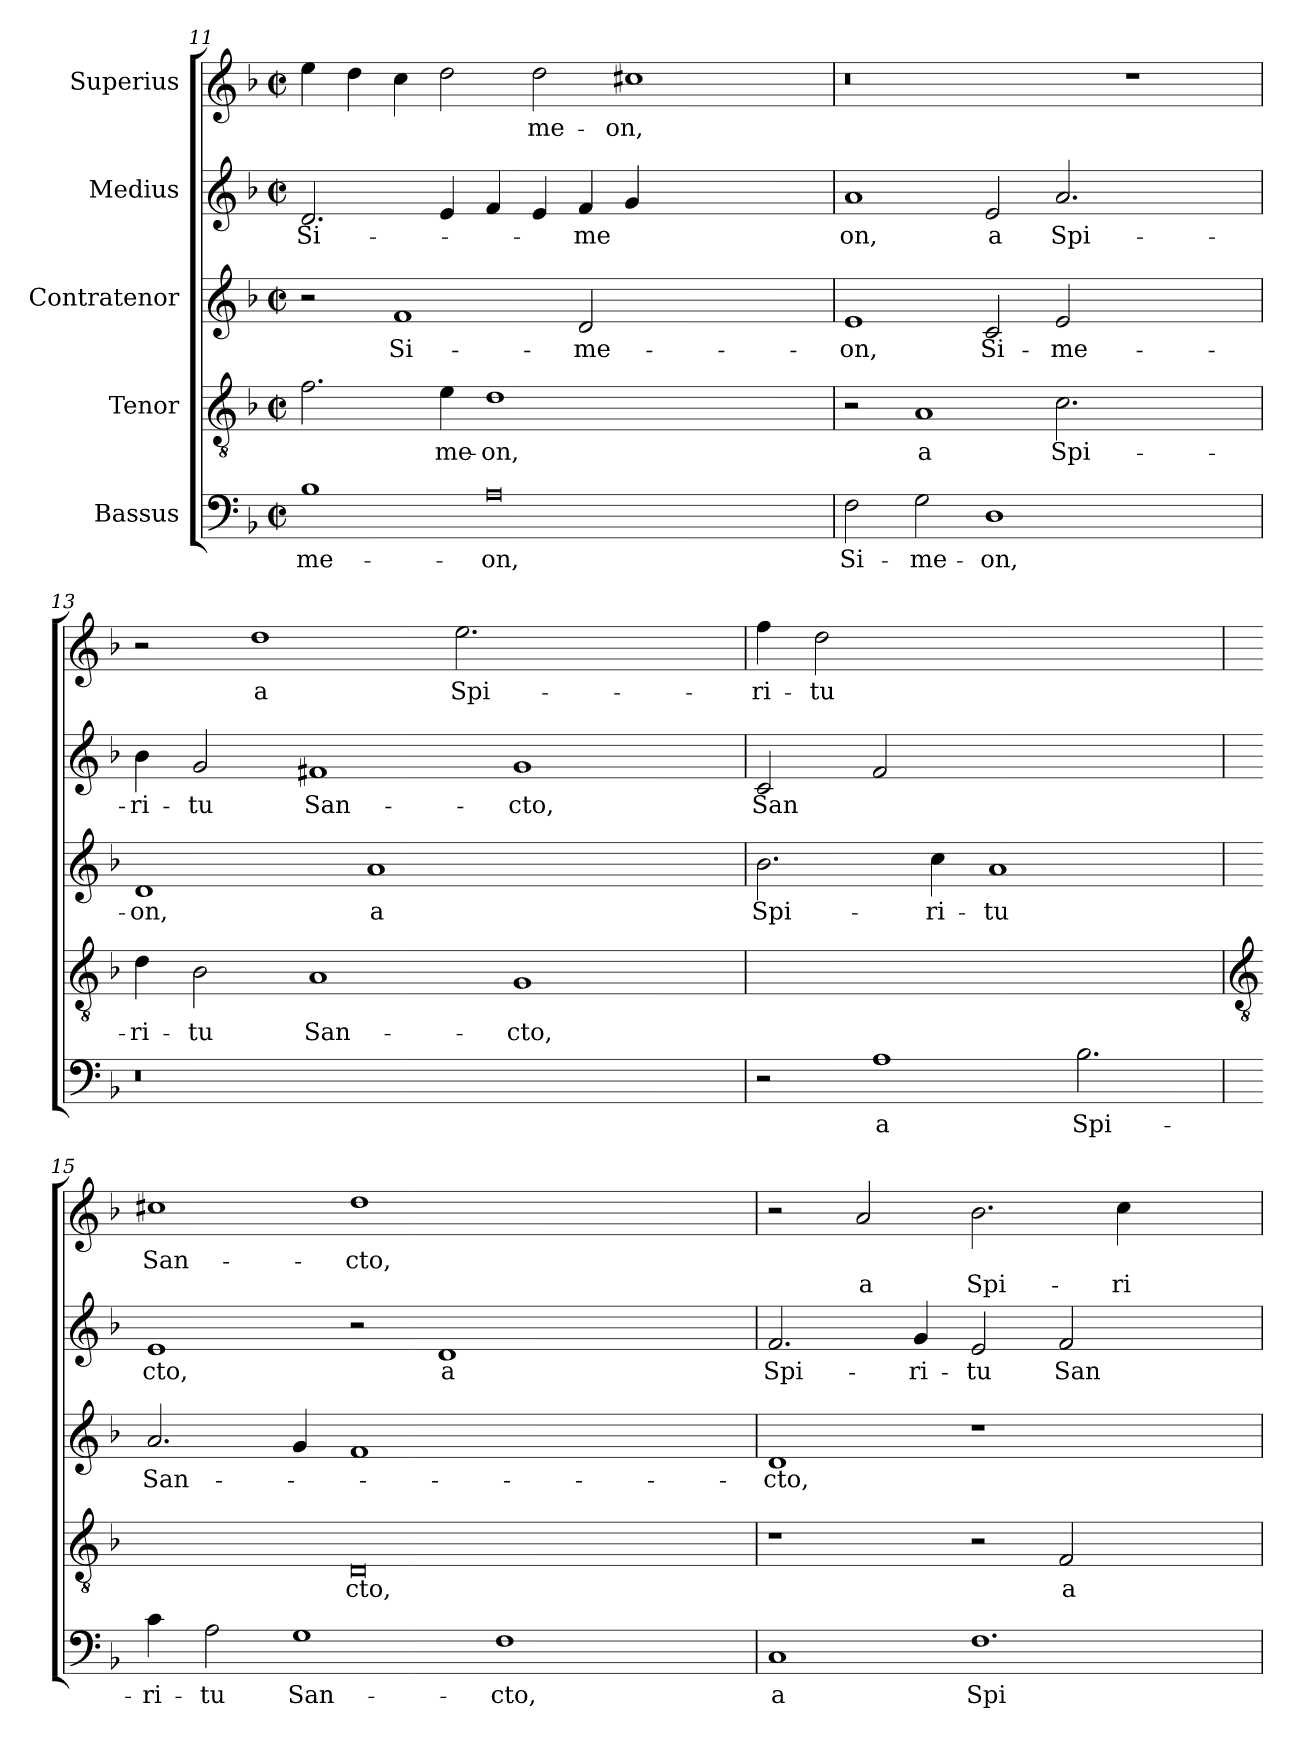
**kern	**text	**kern	**text	**kern	**text	**kern	**text	**kern	**text	**text
*part5	*part5	*part4	*part4	*part3	*part3	*part2	*part2	*part1	*part1	*part1
*staff5	*staff5	*staff4	*staff4	*staff3	*staff3	*staff2	*staff2	*staff1	*staff1	*staff1
*I"Bassus	*	*I"Tenor	*	*I"Contratenor	*	*I"Medius	*	*I"Superius	*	*
*clefF4	*	*clefGv2	*	*clefG2	*	*clefG2	*	*clefG2	*	*
*k[b-]	*	*k[b-]	*	*k[b-]	*	*k[b-]	*	*k[b-]	*	*
*F:	*	*F:	*	*F:	*	*F:	*	*F:	*	*
*M4/2	*	*M4/2	*	*M4/2	*	*M4/2	*	*M4/2	*	*
*met(c|)	*	*met(c|)	*	*met(c|)	*	*met(c|)	*	*met(c|)	*	*
=11A	=11A	=11A	=11A	=11A	=11A	=11A	=11A	=11A	=11A	=11A
!	!LO:LY:b	!	!	!	!	!	!LO:LY:b	!	!	!
*	*	*	*	*	*	*	*	*^	*	*
1B-	-me-	2.f	.	2r	.	2.d	Si-	4ee	0ryy	.	.
.	.	.	.	.	.	.	.	4dd	.	.	.
!	!	!	!	!	!LO:LY:b	!	!	!	!	!	!
.	.	.	.	1f	Si-	.	.	4cc	.	.	.
!	!	!	!LO:LY:b	!	!	!	!	!	!	!	!
.	.	4e	-me-	.	.	4e	.	2dd	.	.	.
!	!LO:LY:b	!	!LO:LY:b	!	!	!	!	!	!	!	!
0A	-on,	1d	-on,	.	.	4f	.	.	.	.	.
!	!	!	!	!	!	!	!	!	!	!LO:LY:b	!
.	.	.	.	.	.	4e	.	2dd	.	-me-	.
!	!	!	!	!	!LO:LY:b	!	!LO:LY:b	!	!	!	!
.	.	.	.	2d	-me-	4f	-me	.	.	.	.
!	!	!	!	!	!	!	!	!	!	!LO:LY:b	!
.	.	.	.	.	.	4g	.	1cc#X	.	-on,	.
.	.	1ryy	.	1ryy	.	1ryy	.	.	4ryy	.	.
.	.	.	.	.	.	.	.	.	2.ryy	.	.
.	.	.	.	.	.	.	.	4ryy	.	.	.
=12A	=12A	=12A	=12A	=12A	=12A	=12A	=12A	=12A	=12A	=12A	=12A
!	!LO:LY:b	!	!	!	!LO:LY:b	!	!LO:LY:b	!	!	!	!
2F	Si-	2r	.	1e	-on,	1a	on,	0r	0ryy	.	.
!	!LO:LY:b	!	!LO:LY:b	!	!	!	!	!	!	!	!
2G	-me-	1A	a	.	.	.	.	.	.	.	.
!	!LO:LY:b	!	!	!	!LO:LY:b	!	!LO:LY:b	!	!	!	!
1D	-on,	.	.	2c	Si-	2e	a	.	.	.	.
!	!	!	!LO:LY:b	!	!LO:LY:b	!	!LO:LY:b	!	!	!	!
.	.	2.c	Spi-	2e	-me-	2.a	Spi-	.	.	.	.
1ryy	.	.	.	1ryy	.	.	.	1r	1ryy	.	.
.	.	2.ryy	.	.	.	2.ryy	.	.	.	.	.
=13A	=13A	=13A	=13A	=13A	=13A	=13A	=13A	=13A	=13A	=13A	=13A
!	!	!	!LO:LY:b	!	!LO:LY:b	!	!LO:LY:b	!	!	!	!
0r	.	4d	-ri-	1d	-on,	4b-	-ri-	2r	1ryy	.	.
!	!	!	!LO:LY:b	!	!	!	!LO:LY:b	!	!	!	!
.	.	2B-	-tu	.	.	2g	-tu	.	.	.	.
!	!	!	!	!	!	!	!	!	!	!LO:LY:b	!
.	.	.	.	.	.	.	.	1dd	.	a	.
!	!	!	!LO:LY:b	!	!	!	!LO:LY:b	!	!	!	!
.	.	1A	San-	.	.	1f#X	San-	.	.	.	.
!	!	!	!	!	!LO:LY:b	!	!	!	!	!	!
.	.	.	.	1a	a	.	.	.	2ryy	.	.
!	!	!	!	!	!	!	!	!	!	!LO:LY:b	!
.	.	.	.	.	.	.	.	2.ee	2ryy	Spi-	.
!	!	!	!LO:LY:b	!	!	!	!LO:LY:b	!	!	!	!
.	.	1G	-cto,	.	.	1g	-cto,	.	.	.	.
2.ryy	.	.	.	2.ryy	.	.	.	.	2ryy	.	.
.	.	.	.	.	.	.	.	2ryy	.	.	.
.	.	.	.	.	.	.	.	.	4ryy	.	.
!!LO:LB:g=z	!!
=14A	=14A	=14A	=14A	=14A	=14A	=14A	=14A	=14A	=14A	=14A	=14A
!	!	!	!LO:LY:b	!	!LO:LY:b	!	!LO:LY:b	!	!	!LO:LY:b	!
2r	.	[1Ayy	San-	2.b-	Spi-	2c	San	4ff	1.ryy	-ri-	.
!	!	!	!	!	!	!	!	!	!	!LO:LY:b	!
.	.	.	.	.	.	.	.	2dd	.	-tu	.
!	!LO:LY:b	!	!	!	!	!	!	!	!	!	!
1A	a	.	.	.	.	2f	.	.	.	.	.
!	!	!	!	!	!LO:LY:b	!	!	!	!	!	!
.	.	.	.	4cc	-ri-	.	.	1.ryy	.	.	.
!	!	!	!	!	!LO:LY:b	!	!	!	!	!	!
.	.	1ryy	.	1a	-tu	1ryy	.	.	.	.	.
!	!LO:LY:b	!	!	!	!	!	!	!	!	!	!
2.B-	Spi-	.	.	.	.	.	.	.	2.ryy	.	.
.	.	4ryy	.	4ryy	.	4ryy	.	.	.	.	.
!!LO:LB:g=z	!!
=15	=15	=15	=15	=15	=15	=15	=15	=15	=15	=15	=15
*	*	*clefGv2	*	*	*	*	*	*	*	*	*
!	!LO:LY:b	!	!	!	!LO:LY:b	!	!LO:LY:b	!	!	!LO:LY:b	!
4c	-ri-	1Ayy]	.	2.a	San-	1e	cto,	1cc#X	1ryy	San-	.
!	!LO:LY:b	!	!	!	!	!	!	!	!	!	!
2A	-tu	.	.	.	.	.	.	.	.	.	.
!	!LO:LY:b	!	!	!	!	!	!	!	!	!	!
1G	San-	.	.	4g	.	.	.	.	.	.	.
!	!	!	!LO:LY:b	!	!	!	!	!	!	!LO:LY:b	!
.	.	0D	-cto,	1f	.	2r	.	1dd	2ryy	-cto,	.
!	!	!	!	!	!	!	!LO:LY:b	!	!	!	!
.	.	.	.	.	.	1d	a	.	2ryy	.	.
!	!LO:LY:b	!	!	!	!	!	!	!	!	!	!
1F	-cto,	.	.	.	.	.	.	.	.	.	.
.	.	.	.	1ryy	.	.	.	1ryy	1ryy	.	.
.	.	.	.	.	.	2ryy	.	.	.	.	.
4ryy	.	.	.	.	.	.	.	.	.	.	.
=16	=16	=16	=16	=16	=16	=16	=16	=16	=16	=16	=16
!	!LO:LY:b	!	!	!	!LO:LY:b	!	!LO:LY:b	!	!	!	!
1C	a	1r	.	1d	-cto,	2.f	Spi-	2r	2ryy	.	.
!	!	!	!	!	!	!	!	!	!	!	!LO:LY:b
.	.	.	.	.	.	.	.	2a	0ryy	.	a
!	!	!	!	!	!	!	!LO:LY:b	!	!	!	!
.	.	.	.	.	.	4g	-ri-	.	.	.	.
!	!LO:LY:b	!	!	!	!	!	!LO:LY:b	!	!	!	!LO:LY:b
1.F	Spi-	2r	.	1r	.	2e	-tu	2.b-	.	.	Spi-
!	!	!	!LO:LY:b	!	!	!	!LO:LY:b	!	!	!	!
.	.	2F	a	.	.	2f	San-	.	.	.	.
!	!	!	!	!	!	!	!	!	!	!	!LO:LY:b
.	.	.	.	.	.	.	.	4cc	.	.	-ri-
.	.	2ryy	.	2ryy	.	2ryy	.	2ryy	.	.	.
*	*	*	*	*	*	*	*	*v	*v	*	*
=	=	=	=	=	=	=	=	=	=	=
*-	*-	*-	*-	*-	*-	*-	*-	*-	*-	*-
